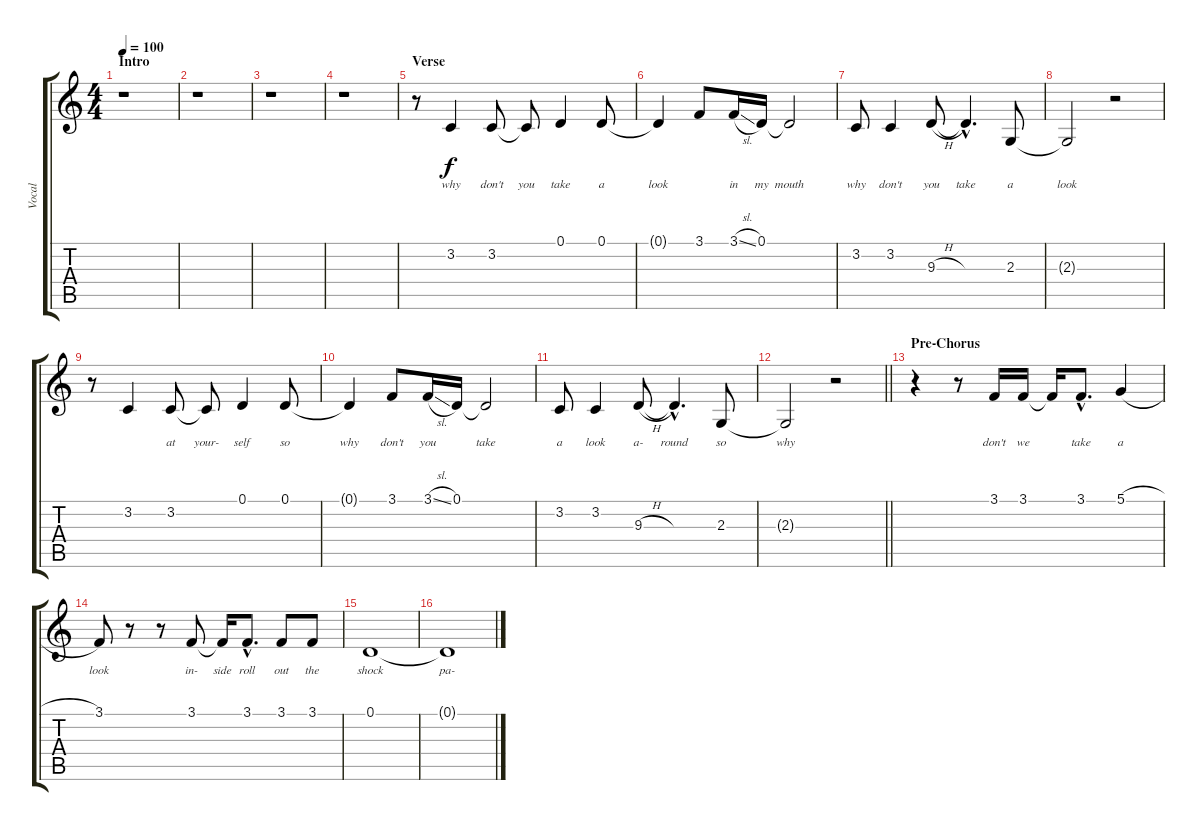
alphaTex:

\track ("Vocal" "Vocal") {instrument lead2sawtooth}
\staff {score tabs}
\tuning (D4 A3 F3 C3 G2 D2) {hide}
\ts (4 4)
\section ("" "Intro")
\tempo 100
\clef g2
\ks c
r.1{dy f instrument lead2sawtooth} |
r.1 |
r.1 |
r.1 |
\section ("" "Verse")
r.8 3.2.4{lyrics (0 "why") lyrics (1 "") lyrics (2 "") lyrics (3 "") lyrics (4 "")} 3.2.8{lyrics (0 "don't") lyrics (1 "") lyrics (2 "") lyrics (3 "") lyrics (4 "")} 3.2{t}.8{lyrics (0 "you") lyrics (1 "") lyrics (2 "") lyrics (3 "") lyrics (4 "")} 0.1.4{lyrics (0 "take") lyrics (1 "") lyrics (2 "") lyrics (3 "") lyrics (4 "")} 0.1.8{lyrics (0 "a") lyrics (1 "") lyrics (2 "") lyrics (3 "") lyrics (4 "")} |
0.1{t}.4{lyrics (0 "look") lyrics (1 "") lyrics (2 "") lyrics (3 "") lyrics (4 "")} 3.1.8{lyrics (0 "") lyrics (1 "") lyrics (2 "") lyrics (3 "") lyrics (4 "")} 3.1{sl}.16{lyrics (0 "in") lyrics (1 "") lyrics (2 "") lyrics (3 "") lyrics (4 "")} 0.1.16{lyrics (0 "my") lyrics (1 "") lyrics (2 "") lyrics (3 "") lyrics (4 "")} 0.1{t}.2{lyrics (0 "mouth") lyrics (1 "") lyrics (2 "") lyrics (3 "") lyrics (4 "")} |
3.2.8{lyrics (0 "why") lyrics (1 "") lyrics (2 "") lyrics (3 "") lyrics (4 "")} 3.2.4{lyrics (0 "don't") lyrics (1 "") lyrics (2 "") lyrics (3 "") lyrics (4 "")} 9.3{h}.8{lyrics (0 "you") lyrics (1 "") lyrics (2 "") lyrics (3 "") lyrics (4 "")} 9.3{hac t}.4{d lyrics (0 "take") lyrics (1 "") lyrics (2 "") lyrics (3 "") lyrics (4 "")} 2.3.8{lyrics (0 "a") lyrics (1 "") lyrics (2 "") lyrics (3 "") lyrics (4 "")} |
2.3{t}.2{lyrics (0 "look") lyrics (1 "") lyrics (2 "") lyrics (3 "") lyrics (4 "")} r.2 |
r.8 3.2.4{lyrics (0 "") lyrics (1 "") lyrics (2 "") lyrics (3 "") lyrics (4 "")} 3.2.8{lyrics (0 "at") lyrics (1 "") lyrics (2 "") lyrics (3 "") lyrics (4 "")} 3.2{t}.8{lyrics (0 "your-") lyrics (1 "") lyrics (2 "") lyrics (3 "") lyrics (4 "")} 0.1.4{lyrics (0 "self") lyrics (1 "") lyrics (2 "") lyrics (3 "") lyrics (4 "")} 0.1.8{lyrics (0 "so") lyrics (1 "") lyrics (2 "") lyrics (3 "") lyrics (4 "")} |
0.1{t}.4{lyrics (0 "why") lyrics (1 "") lyrics (2 "") lyrics (3 "") lyrics (4 "")} 3.1.8{lyrics (0 "don't") lyrics (1 "") lyrics (2 "") lyrics (3 "") lyrics (4 "")} 3.1{sl}.16{lyrics (0 "you") lyrics (1 "") lyrics (2 "") lyrics (3 "") lyrics (4 "")} 0.1.16{lyrics (0 "") lyrics (1 "") lyrics (2 "") lyrics (3 "") lyrics (4 "")} 0.1{t}.2{lyrics (0 "take") lyrics (1 "") lyrics (2 "") lyrics (3 "") lyrics (4 "")} |
3.2.8{lyrics (0 "a") lyrics (1 "") lyrics (2 "") lyrics (3 "") lyrics (4 "")} 3.2.4{lyrics (0 "look") lyrics (1 "") lyrics (2 "") lyrics (3 "") lyrics (4 "")} 9.3{h}.8{lyrics (0 "a-") lyrics (1 "") lyrics (2 "") lyrics (3 "") lyrics (4 "")} 9.3{hac t}.4{d lyrics (0 "round") lyrics (1 "") lyrics (2 "") lyrics (3 "") lyrics (4 "")} 2.3.8{lyrics (0 "so") lyrics (1 "") lyrics (2 "") lyrics (3 "") lyrics (4 "")} |
\barLineRight lightlight
2.3{t}.2{lyrics (0 "why") lyrics (1 "") lyrics (2 "") lyrics (3 "") lyrics (4 "")} r.2 |
\section ("" "Pre-Chorus")
r.4 r.8 3.1.16{lyrics (0 "don't") lyrics (1 "") lyrics (2 "") lyrics (3 "") lyrics (4 "")} 3.1.16{lyrics (0 "we") lyrics (1 "") lyrics (2 "") lyrics (3 "") lyrics (4 "")} 3.1{t}.16{lyrics (0 "") lyrics (1 "") lyrics (2 "") lyrics (3 "") lyrics (4 "")} 3.1{hac}.8{d lyrics (0 "take") lyrics (1 "") lyrics (2 "") lyrics (3 "") lyrics (4 "")} 5.1{h}.4{lyrics (0 "a") lyrics (1 "") lyrics (2 "") lyrics (3 "") lyrics (4 "")} |
3.1.8{lyrics (0 "look") lyrics (1 "") lyrics (2 "") lyrics (3 "") lyrics (4 "")} r.8 r.8 3.1.8{lyrics (0 "in-") lyrics (1 "") lyrics (2 "") lyrics (3 "") lyrics (4 "")} 3.1{t}.16{lyrics (0 "side") lyrics (1 "") lyrics (2 "") lyrics (3 "") lyrics (4 "")} 3.1{hac}.8{d lyrics (0 "roll") lyrics (1 "") lyrics (2 "") lyrics (3 "") lyrics (4 "")} 3.1.8{lyrics (0 "out") lyrics (1 "") lyrics (2 "") lyrics (3 "") lyrics (4 "")} 3.1.8{lyrics (0 "the") lyrics (1 "") lyrics (2 "") lyrics (3 "") lyrics (4 "")} |
0.1.1{lyrics (0 "shock") lyrics (1 "") lyrics (2 "") lyrics (3 "") lyrics (4 "")} |
0.1{t}.1{lyrics (0 "pa-") lyrics (1 "") lyrics (2 "") lyrics (3 "") lyrics (4 "")}
